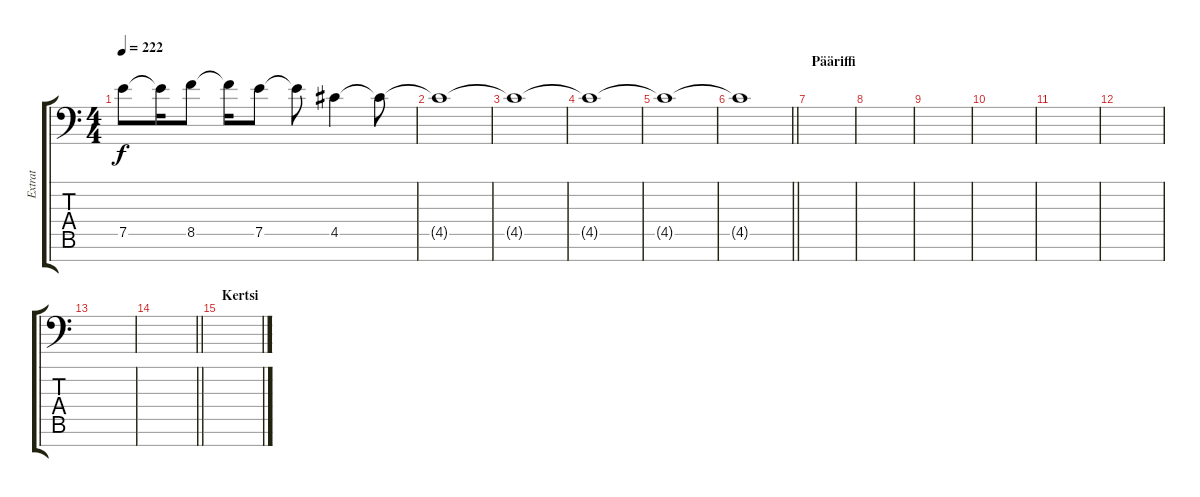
\track ("Extrat" "Extrat") {instrument distortionguitar}
\staff {score tabs}
\tuning (E4 B3 G3 D3 A2 D2 A1) {hide}
\ts (4 4)
\tempo 222
\clef f4
\ks c
7.5.8{dy f} 7.5{t}.16 8.5.8 8.5{t}.16 7.5.8 7.5{t}.8 4.5.4 4.5{t}.8 |
4.5{t}.1 |
4.5{t}.1 |
4.5{t}.1 |
4.5{t}.1 |
\barLineRight lightlight
4.5{t}.1 |
\section ("" "Pääriffi")
|
|
|
|
|
|
|
\barLineRight lightlight
|
\section ("" "Kertsi")
